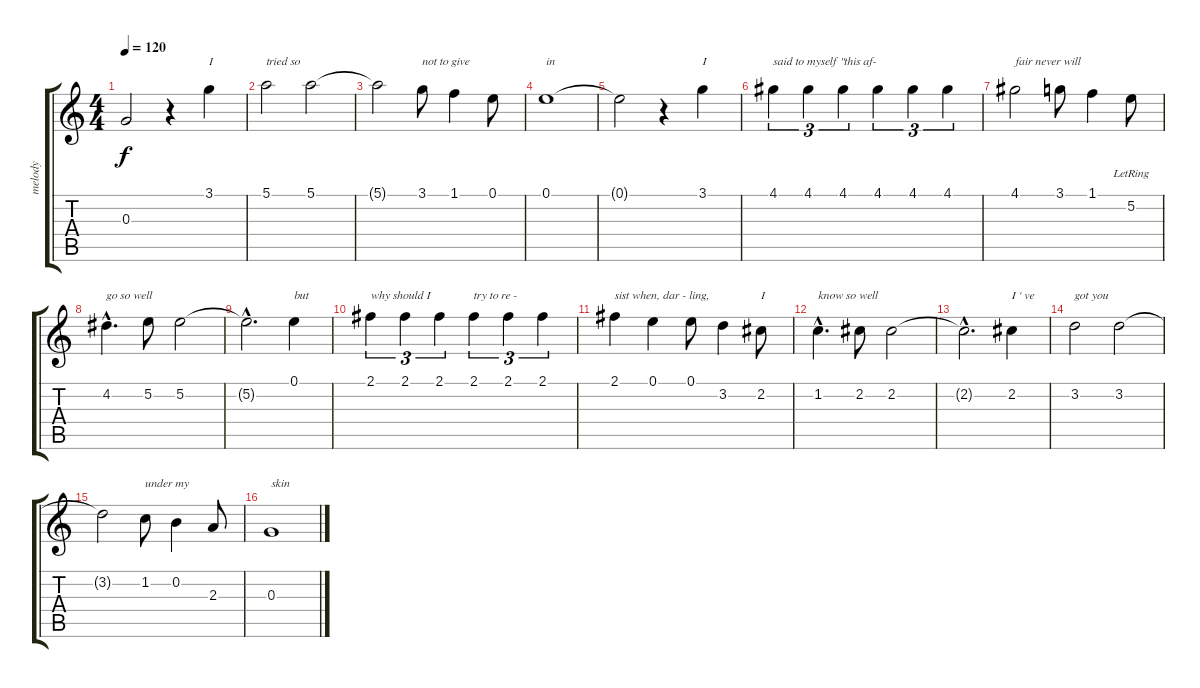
\track ("melody" "melody") {instrument acousticguitarsteel}
\staff {score tabs}
\tuning (E4 B3 G3 D3 A2 E2) {hide}
\ts (4 4)
\tempo 120
\clef g2
\ks c
0.3{t}.2{dy f} r.4 3.1.4{txt "I"} |
5.1.2{txt "tried so"} 5.1.2 |
5.1{t}.2 3.1.8{txt "not to give"} 1.1.4 0.1.8 |
0.1.1{txt "in"} |
0.1{t}.2 r.4 3.1.4{txt "I"} |
4.1.4{tu (3 2) txt "said to myself \"this af-"} 4.1.4{tu (3 2)} 4.1.4{tu (3 2)} 4.1.4{tu (3 2)} 4.1.4{tu (3 2)} 4.1.4{tu (3 2)} |
4.1.2{txt "fair never will"} 3.1.8 1.1.4 5.2{lr}.8 |
4.2{hac}.4{d txt "go so well"} 5.2.8 5.2.2 |
5.2{hac t}.2{d} 0.1.4{txt "but"} |
2.1.4{tu (3 2) txt "why should I"} 2.1.4{tu (3 2)} 2.1.4{tu (3 2)} 2.1.4{tu (3 2) txt "try to re -"} 2.1.4{tu (3 2)} 2.1.4{tu (3 2)} |
2.1.4{txt "sist when, dar - ling,"} 0.1.4 0.1.8 3.2.4 2.2.8{txt "I"} |
1.2{hac}.4{d txt "know so well"} 2.2.8 2.2.2 |
2.2{hac t}.2{d} 2.2.4{txt "I ' ve"} |
3.2.2{txt "got you"} 3.2.2 |
3.2{t}.2 1.2.8{txt "under my"} 0.2.4 2.3.8 |
0.3.1{txt "skin"}
